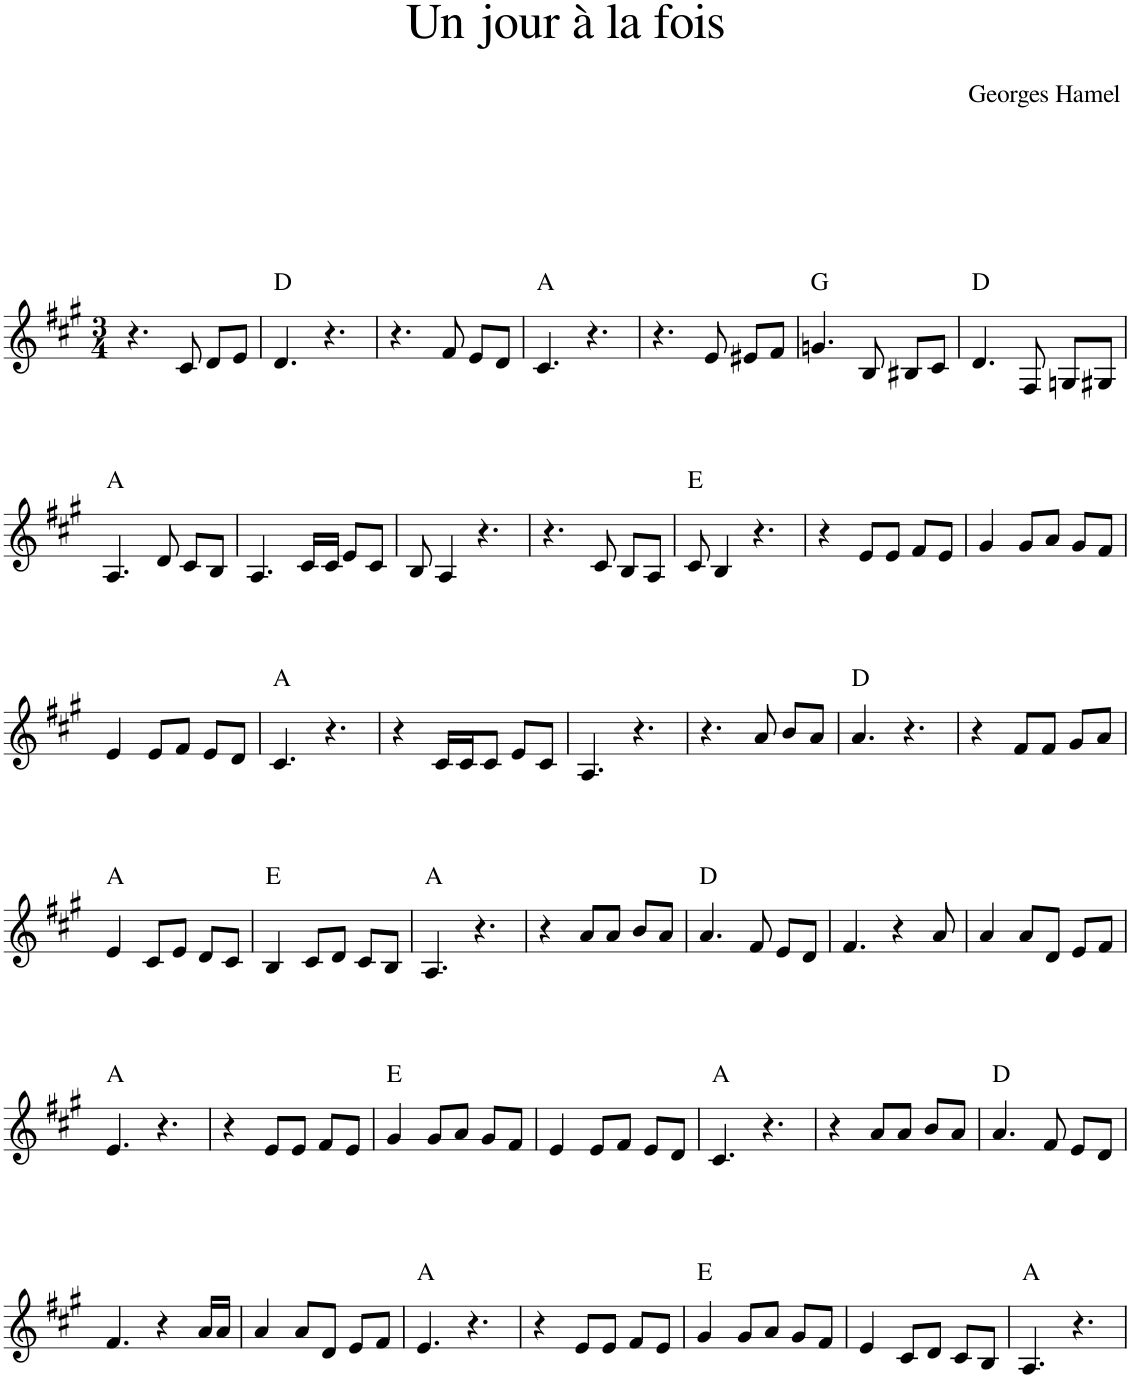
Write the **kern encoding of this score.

**kern	**harte
*part1	*part1
*staff1	*
*I"Piano	*
*I'Pno.	*
*clefG2	*
*k[f#c#g#]	*
*M3/4	*
=1	=1
4.r	.
8c#/	.
8d/L	.
8e/J	.
=2	=2
4.d/	D:maj
4.r	.
=3	=3
4.r	.
8f#/	.
8e/L	.
8d/J	.
=4	=4
4.c#/	A:maj
4.r	.
=5	=5
4.r	.
8e/	.
8e#X/L	.
8f#/J	.
=6	=6
4.gn/	G:maj
8B/	.
8B#X/L	.
8c#/J	.
=7	=7
4.d/	D:maj
8F#/	.
8Gn/L	.
8G#X/J	.
!!LO:LB:g=z
=8	=8
4.A/	A:maj
8d/	.
8c#/L	.
8B/J	.
=9	=9
4.A/	.
16c#/LL	.
16c#/JJ	.
8e/L	.
8c#/J	.
=10	=10
8B/	.
4A/	.
4.r	.
=11	=11
4.r	.
8c#/	.
8B/L	.
8A/J	.
=12	=12
8c#/	E:maj
4B/	.
4.r	.
=13	=13
4r	.
8e/L	.
8e/J	.
8f#/L	.
8e/J	.
=14	=14
4g#/	.
8g#/L	.
8a/J	.
8g#/L	.
8f#/J	.
!!LO:LB:g=z
=15	=15
4e/	.
8e/L	.
8f#/J	.
8e/L	.
8d/J	.
=16	=16
4.c#/	A:maj
4.r	.
=17	=17
4r	.
16c#/LL	.
16c#/J	.
8c#/J	.
8e/L	.
8c#/J	.
=18	=18
4.A/	.
4.r	.
=19	=19
4.r	.
8a/	.
8b/L	.
8a/J	.
=20	=20
4.a/	D:maj
4.r	.
=21	=21
4r	.
8f#/L	.
8f#/J	.
8g#/L	.
8a/J	.
!!LO:LB:g=z
=22	=22
4e/	A:maj
8c#/L	.
8e/J	.
8d/L	.
8c#/J	.
=23	=23
4B/	E:maj
8c#/L	.
8d/J	.
8c#/L	.
8B/J	.
=24	=24
4.A/	A:maj
4.r	.
=25	=25
4r	.
8a/L	.
8a/J	.
8b/L	.
8a/J	.
=26	=26
4.a/	D:maj
8f#/	.
8e/L	.
8d/J	.
=27	=27
4.f#/	.
4r	.
8a/	.
=28	=28
4a/	.
8a/L	.
8d/J	.
8e/L	.
8f#/J	.
!!LO:LB:g=z
=29	=29
4.e/	A:maj
4.r	.
=30	=30
4r	.
8e/L	.
8e/J	.
8f#/L	.
8e/J	.
=31	=31
4g#/	E:maj
8g#/L	.
8a/J	.
8g#/L	.
8f#/J	.
=32	=32
4e/	.
8e/L	.
8f#/J	.
8e/L	.
8d/J	.
=33	=33
4.c#/	A:maj
4.r	.
=34	=34
4r	.
8a/L	.
8a/J	.
8b/L	.
8a/J	.
=35	=35
4.a/	D:maj
8f#/	.
8e/L	.
8d/J	.
!!LO:LB:g=z
=36	=36
4.f#/	.
4r	.
16a/LL	.
16a/JJ	.
=37	=37
4a/	.
8a/L	.
8d/J	.
8e/L	.
8f#/J	.
=38	=38
4.e/	A:maj
4.r	.
=39	=39
4r	.
8e/L	.
8e/J	.
8f#/L	.
8e/J	.
=40	=40
4g#/	E:maj
8g#/L	.
8a/J	.
8g#/L	.
8f#/J	.
=41	=41
4e/	.
8c#/L	.
8d/J	.
8c#/L	.
8B/J	.
=42	=42
4.A/	A:maj
4.r	.
=	=
*-	*-
